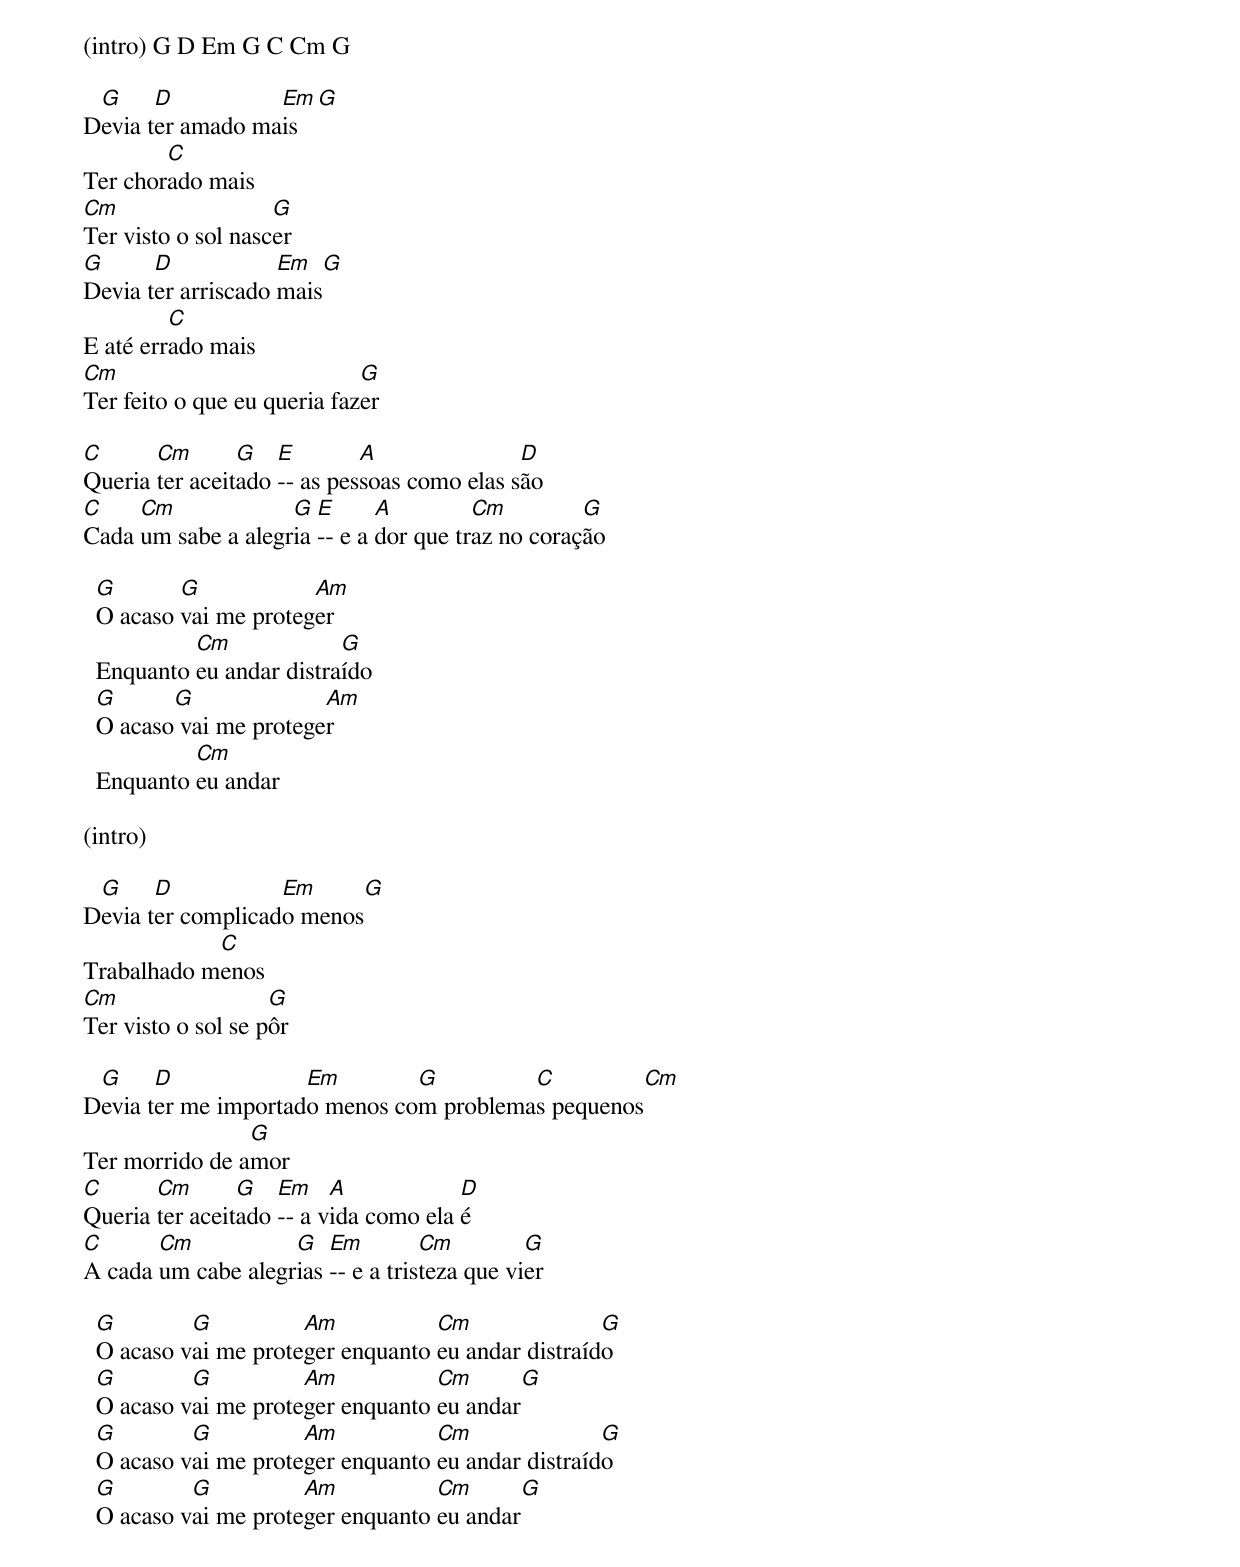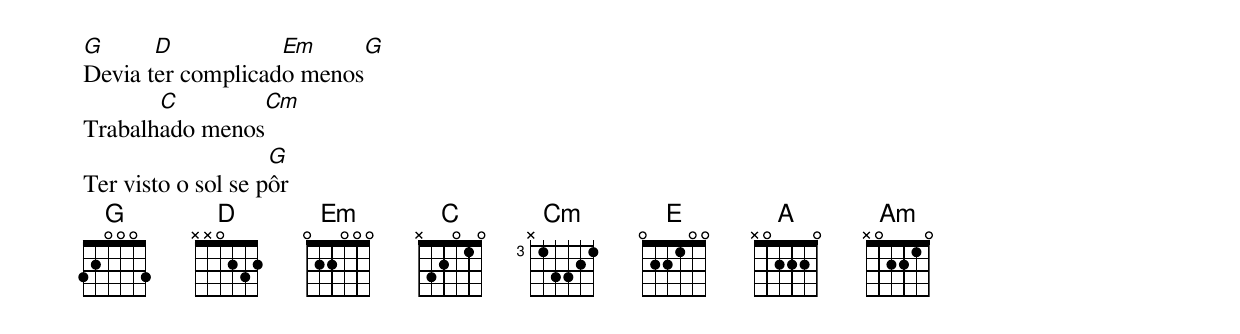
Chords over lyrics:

(intro) G D Em G C Cm G

 G     D          Em      G
Devia ter amado mais
        C
Ter chorado mais
Cm                  G
Ter visto o sol nascer
G      D            Em       G
Devia ter arriscado mais
         C
E até errado mais
Cm                           G
Ter feito o que eu queria fazer

C      Cm       G   E        A               D
Queria ter aceitado -- as pessoas como elas são
C    Cm             G  E      A         Cm         G
Cada um sabe a alegria -- e a dor que traz no coração

  G       G            Am
  O acaso vai me proteger
           Cm             G
  Enquanto eu andar distraído
  G      G              Am
  O acaso vai me proteger
           Cm
  Enquanto eu andar

(intro)

 G     D           Em        G
Devia ter complicado menos
            C
Trabalhado menos
Cm                  G
Ter visto o sol se pôr

 G     D             Em        G         C              Cm
Devia ter me importado menos com problemas pequenos
                G
Ter morrido de amor
C      Cm       G   Em    A            D
Queria ter aceitado -- a vida como ela é
C      Cm           G   Em         Cm         G
A cada um cabe alegrias -- e a tristeza que vier

  G        G          Am           Cm               G
  O acaso vai me proteger enquanto eu andar distraído
  G        G          Am           Cm        G
  O acaso vai me proteger enquanto eu andar
  G        G          Am           Cm               G
  O acaso vai me proteger enquanto eu andar distraído
  G        G          Am           Cm        G
  O acaso vai me proteger enquanto eu andar

G      D           Em          G
Devia ter complicado menos
       C         Cm
Trabalhado menos
                    G
Ter visto o sol se pôr
